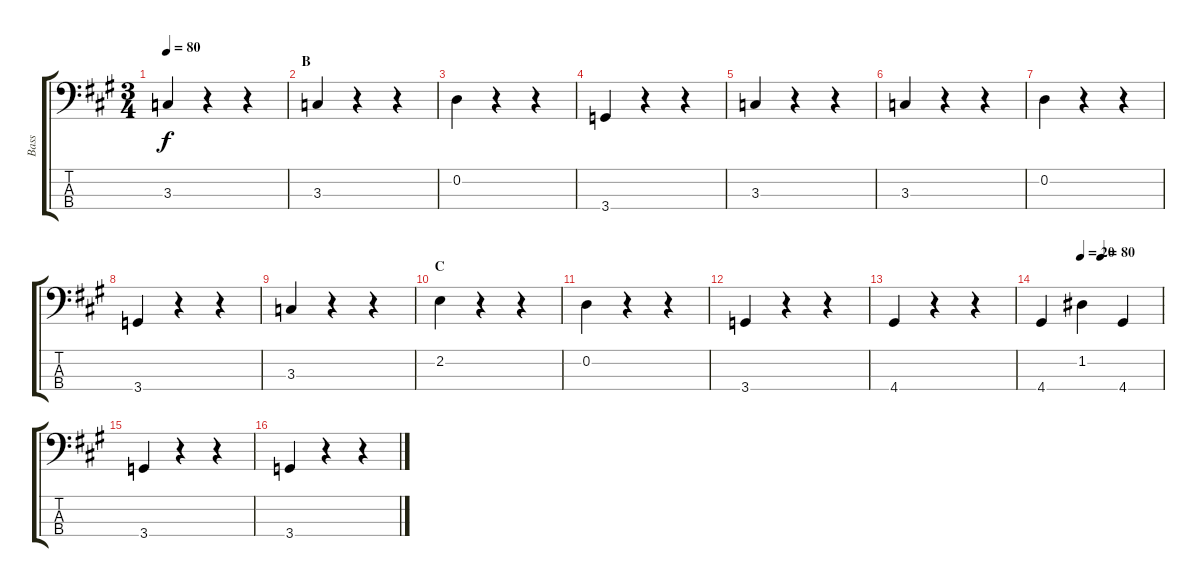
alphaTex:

\track ("Bass" "Bass") {instrument electricbassfinger}
\staff {score tabs}
\tuning (G2 D2 A1 E1) {hide}
\ts (3 4)
\tempo 80
\clef f4
\ks a
3.3.4{dy f} r.4 r.4 |
\section ("" "B")
3.3.4 r.4 r.4 |
0.2.4 r.4 r.4 |
3.4.4 r.4 r.4 |
3.3.4 r.4 r.4 |
3.3.4 r.4 r.4 |
0.2.4 r.4 r.4 |
3.4.4 r.4 r.4 |
3.3.4 r.4 r.4 |
\section ("" "C")
2.2.4 r.4 r.4 |
0.2.4 r.4 r.4 |
3.4.4 r.4 r.4 |
4.4.4 r.4 r.4 |
\tempo (20 0.3333333333333333)
\tempo (80 0.5)
4.4.4 1.2.4 4.4.4 |
3.4.4 r.4 r.4 |
3.4.4 r.4 r.4
